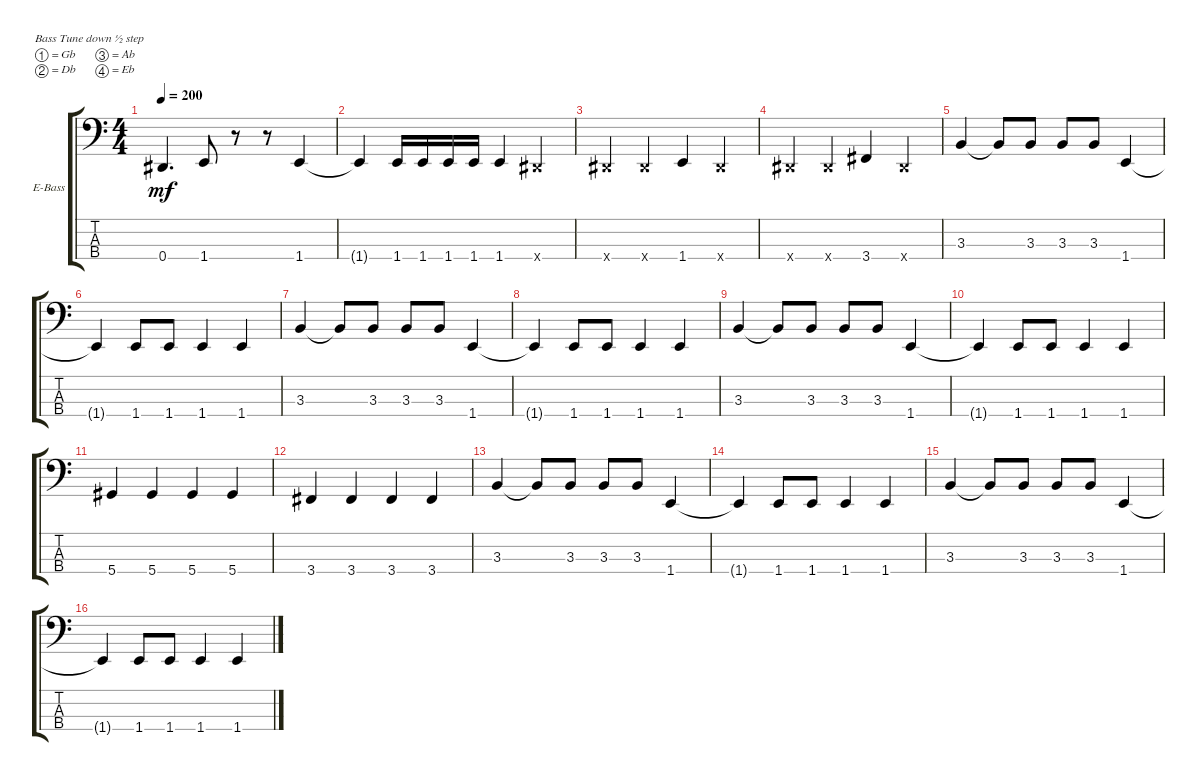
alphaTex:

\defaultSystemsLayout 4
\bracketExtendMode groupsimilarinstruments
\firstSystemTrackNameOrientation horizontal
\otherSystemsTrackNameOrientation horizontal
\track ("Bass" "E-Bass") {instrument electricbassfinger}
\staff {score tabs}
\tuning (Gb2 Db2 Ab1 Eb1)
\ts (4 4)
\tempo 200
\clef f4
\ks c
0.4.4{d dy mf} 1.4.8 r.8 r.8 1.4.4 |
1.4{t}.4 1.4.16 1.4.16 1.4.16 1.4.16 1.4.4 0.4{x}.4 |
0.4{x}.4 0.4{x}.4 1.4.4 0.4{x}.4 |
0.4{x}.4 0.4{x}.4 3.4.4 0.4{x}.4 |
3.3.4 3.3{t}.8 3.3.8 3.3.8 3.3.8 1.4.4 |
1.4{t}.4 1.4.8 1.4.8 1.4.4 1.4.4 |
3.3.4 3.3{t}.8 3.3.8 3.3.8 3.3.8 1.4.4 |
1.4{t}.4 1.4.8 1.4.8 1.4.4 1.4.4 |
3.3.4 3.3{t}.8 3.3.8 3.3.8 3.3.8 1.4.4 |
1.4{t}.4 1.4.8 1.4.8 1.4.4 1.4.4 |
5.4.4 5.4.4 5.4.4 5.4.4 |
3.4.4 3.4.4 3.4.4 3.4.4 |
3.3.4 3.3{t}.8 3.3.8 3.3.8 3.3.8 1.4.4 |
1.4{t}.4 1.4.8 1.4.8 1.4.4 1.4.4 |
3.3.4 3.3{t}.8 3.3.8 3.3.8 3.3.8 1.4.4 |
1.4{t}.4 1.4.8 1.4.8 1.4.4 1.4.4
